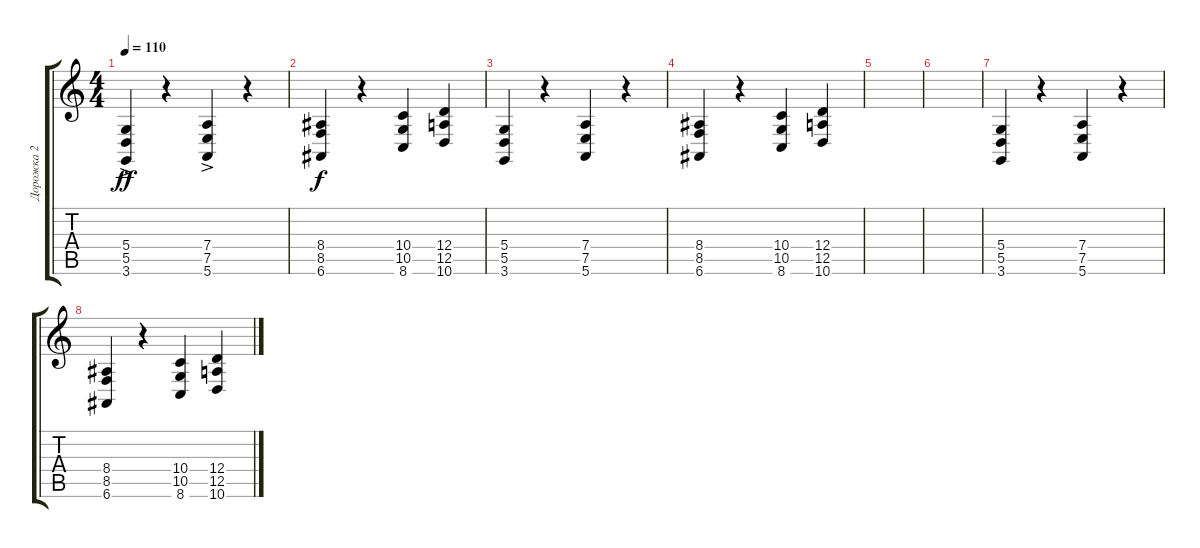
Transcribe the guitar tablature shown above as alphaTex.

\track ("Дорожка 2" "Дорожка 2") {instrument pad3polysynth}
\staff {score tabs}
\tuning (E4 B3 G3 D3 A2 E2) {hide}
\ts (4 4)
\tempo 110
\clef g2
\ks c
(5.4{ac} 5.5{ac} 3.6{ac}).4{dy ff} r.4 (7.4{ac} 7.5{ac} 5.6{ac}).4 r.4 |
(8.4 8.5 6.6).4{dy f} r.4 (10.4 10.5 8.6).4 (12.4 12.5 10.6).4 |
(5.4 5.5 3.6).4 r.4 (7.4 7.5 5.6).4 r.4 |
(8.4 8.5 6.6).4 r.4 (10.4 10.5 8.6).4 (12.4 12.5 10.6).4 |
|
|
(5.4 5.5 3.6).4 r.4 (7.4 7.5 5.6).4 r.4 |
(8.4 8.5 6.6).4 r.4 (10.4 10.5 8.6).4 (12.4 12.5 10.6).4
